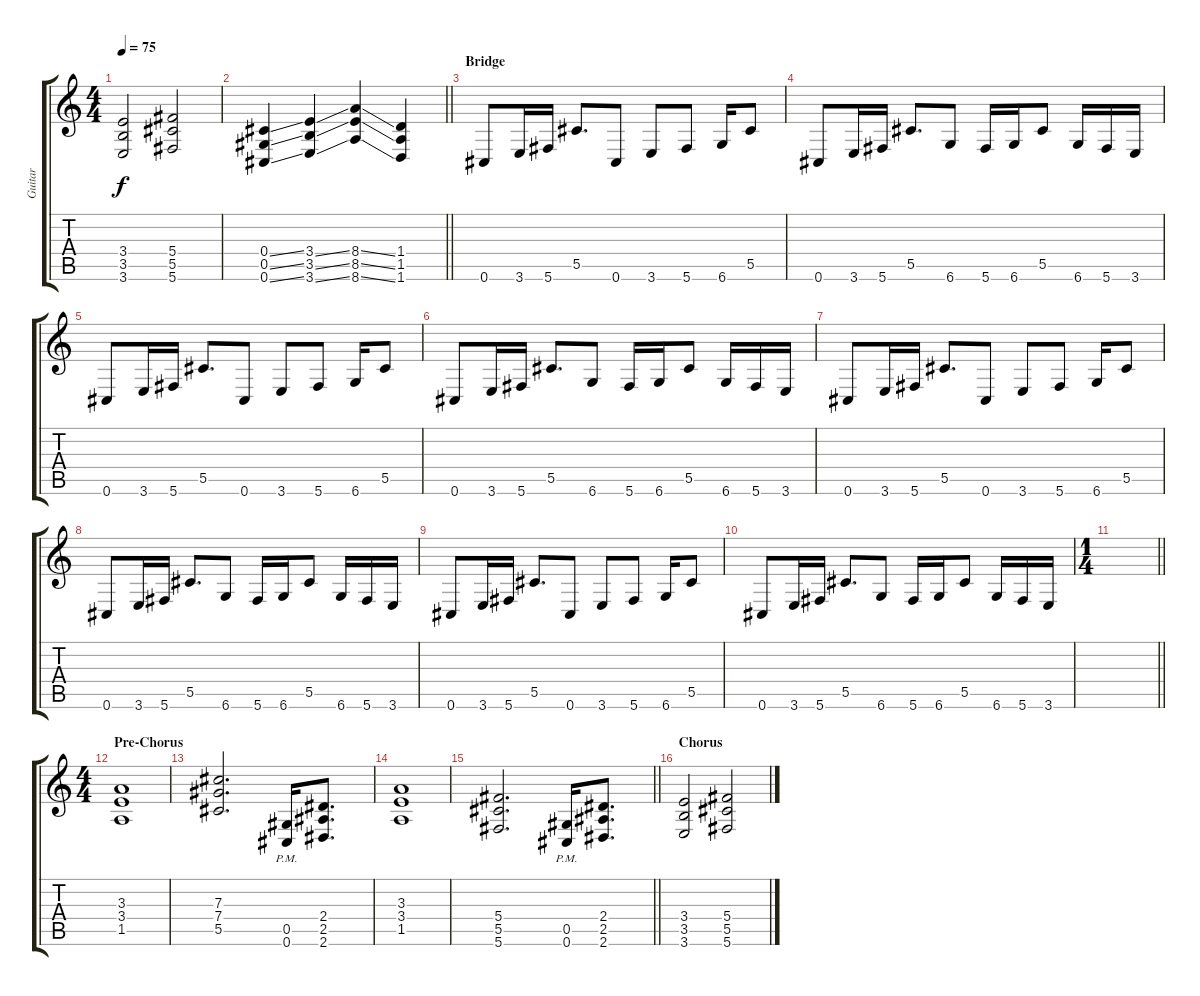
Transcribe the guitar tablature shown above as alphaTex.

\track ("Guitar" "Guitar") {instrument overdrivenguitar}
\staff {score tabs}
\tuning (Eb4 Bb3 Gb3 Db3 Ab2 Db2) {hide}
\ts (4 4)
\tempo 75
\clef g2
\ks c
(3.4 3.5 3.6).2{dy f} (5.4 5.5 5.6).2 |
\barLineRight lightlight
(0.4{ss} 0.5{ss} 0.6{ss}).4 (3.4{ss} 3.5{ss} 3.6{ss}).4 (8.4{ss} 8.5{ss} 8.6{ss}).4 (1.4 1.5 1.6).4 |
\section ("" "Bridge")
0.6.8 3.6.16 5.6.16 5.5.8{d} 0.6.8 3.6.8 5.6.8 6.6.16 5.5.8 |
0.6.8 3.6.16 5.6.16 5.5.8{d} 6.6.8 5.6.16 6.6.16 5.5.8 6.6.16 5.6.16 3.6.16 |
0.6.8 3.6.16 5.6.16 5.5.8{d} 0.6.8 3.6.8 5.6.8 6.6.16 5.5.8 |
0.6.8 3.6.16 5.6.16 5.5.8{d} 6.6.8 5.6.16 6.6.16 5.5.8 6.6.16 5.6.16 3.6.16 |
0.6.8 3.6.16 5.6.16 5.5.8{d} 0.6.8 3.6.8 5.6.8 6.6.16 5.5.8 |
0.6.8 3.6.16 5.6.16 5.5.8{d} 6.6.8 5.6.16 6.6.16 5.5.8 6.6.16 5.6.16 3.6.16 |
0.6.8 3.6.16 5.6.16 5.5.8{d} 0.6.8 3.6.8 5.6.8 6.6.16 5.5.8 |
0.6.8 3.6.16 5.6.16 5.5.8{d} 6.6.8 5.6.16 6.6.16 5.5.8 6.6.16 5.6.16 3.6.16 |
\ts (1 4)
\barLineRight lightlight
|
\ts (4 4)
\section ("" "Pre-Chorus")
(3.3 3.4 1.5).1 |
(7.3 7.4 5.5).2{d} (0.5 0.6{pm}).16 (2.4 2.5 2.6).8{d} |
(3.3 3.4 1.5).1 |
\barLineRight lightlight
(5.4 5.5 5.6).2{d} (0.5 0.6{pm}).16 (2.4 2.5 2.6).8{d} |
\section ("" "Chorus")
(3.4 3.5 3.6).2 (5.4 5.5 5.6).2
